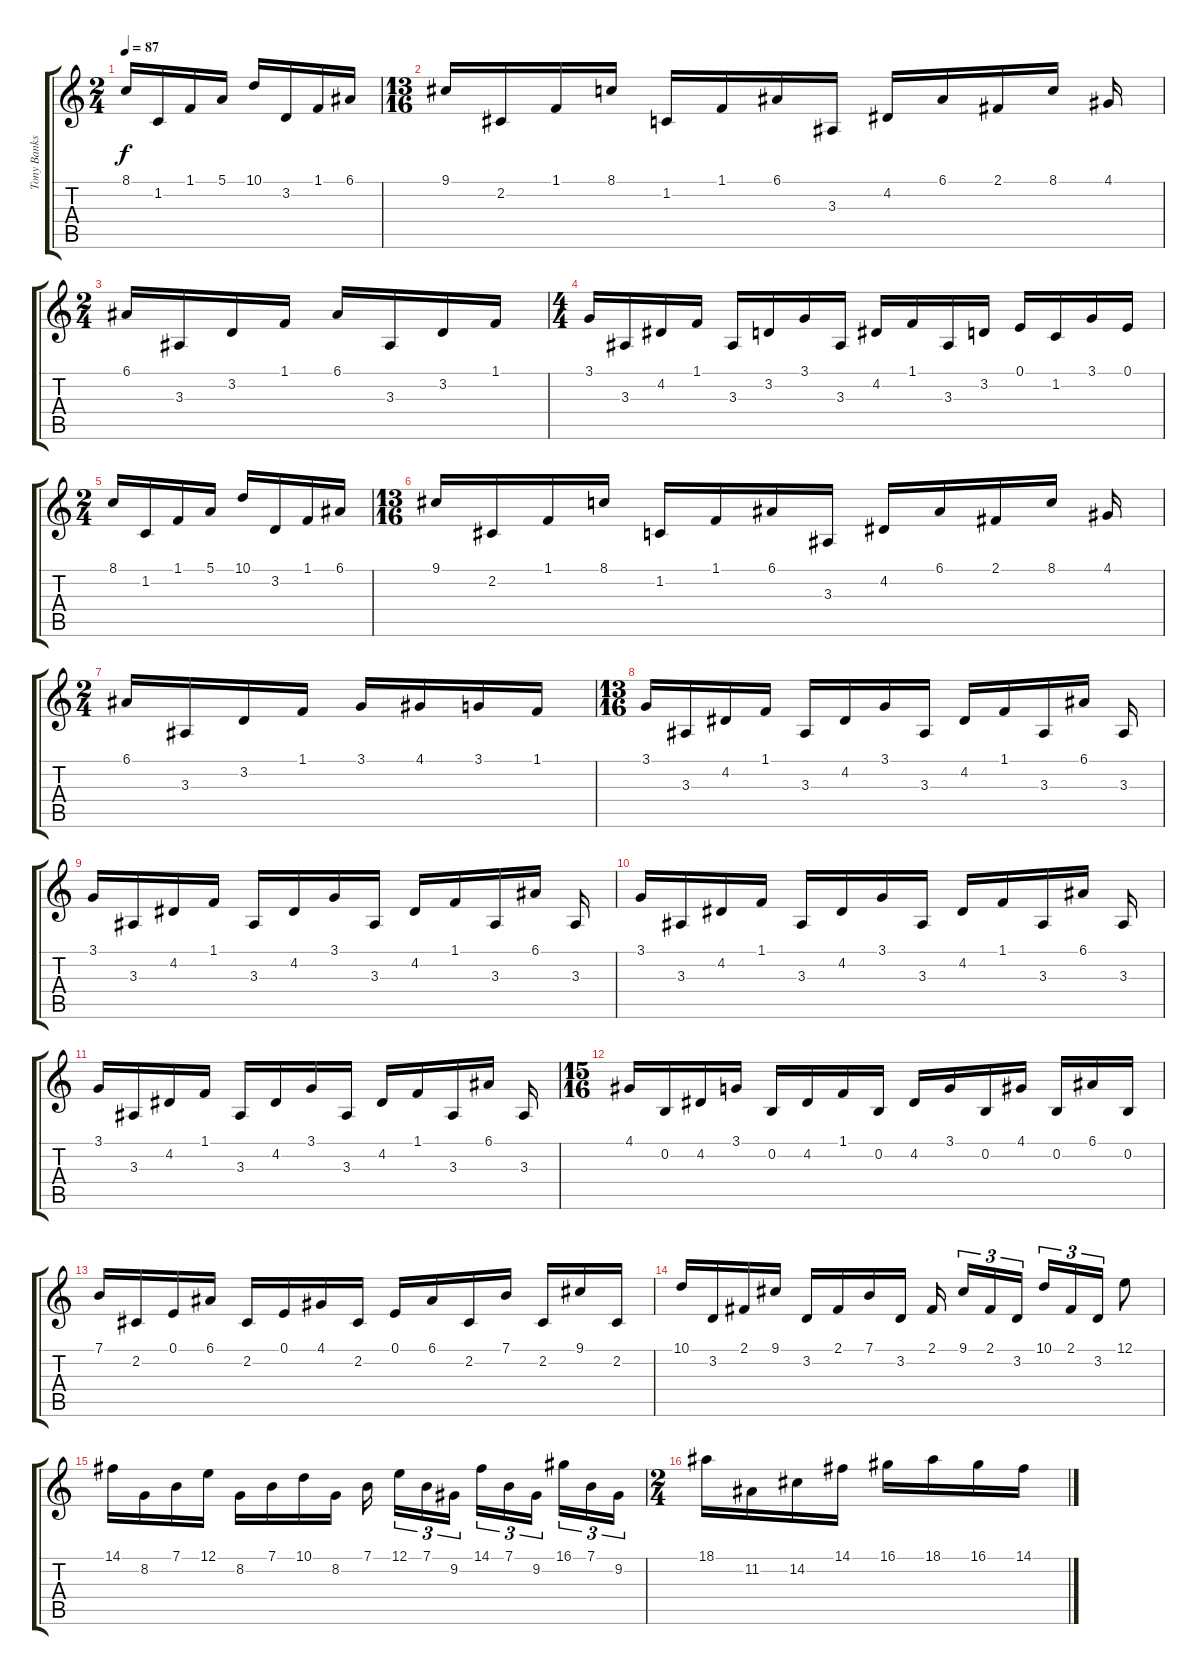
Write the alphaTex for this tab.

\track ("Tony Banks (organ solo)" "Tony Banks") {instrument synthbrass2}
\staff {score tabs}
\tuning (E4 B3 G3 D3 A2 E2) {hide}
\ts (2 4)
\tempo 87
\clef g2
\ks c
8.1.16{dy f} 1.2.16 1.1.16 5.1.16 10.1.16 3.2.16 1.1.16 6.1.16 |
\ts (13 16)
9.1.16 2.2.16 1.1.16 8.1.16 1.2.16 1.1.16 6.1.16 3.3.16 4.2.16 6.1.16 2.1.16 8.1.16 4.1.16 |
\ts (2 4)
6.1.16 3.3.16 3.2.16 1.1.16 6.1.16 3.3.16 3.2.16 1.1.16 |
\ts (4 4)
3.1.16 3.3.16 4.2.16 1.1.16 3.3.16 3.2.16 3.1.16 3.3.16 4.2.16 1.1.16 3.3.16 3.2.16 0.1.16 1.2.16 3.1.16 0.1.16 |
\ts (2 4)
8.1.16 1.2.16 1.1.16 5.1.16 10.1.16 3.2.16 1.1.16 6.1.16 |
\ts (13 16)
9.1.16 2.2.16 1.1.16 8.1.16 1.2.16 1.1.16 6.1.16 3.3.16 4.2.16 6.1.16 2.1.16 8.1.16 4.1.16 |
\ts (2 4)
6.1.16 3.3.16 3.2.16 1.1.16 3.1.16 4.1.16 3.1.16 1.1.16 |
\ts (13 16)
3.1.16 3.3.16 4.2.16 1.1.16 3.3.16 4.2.16 3.1.16 3.3.16 4.2.16 1.1.16 3.3.16 6.1.16 3.3.16 |
3.1.16 3.3.16 4.2.16 1.1.16 3.3.16 4.2.16 3.1.16 3.3.16 4.2.16 1.1.16 3.3.16 6.1.16 3.3.16 |
3.1.16 3.3.16 4.2.16 1.1.16 3.3.16 4.2.16 3.1.16 3.3.16 4.2.16 1.1.16 3.3.16 6.1.16 3.3.16 |
3.1.16 3.3.16 4.2.16 1.1.16 3.3.16 4.2.16 3.1.16 3.3.16 4.2.16 1.1.16 3.3.16 6.1.16 3.3.16 |
\ts (15 16)
4.1.16 0.2.16 4.2.16 3.1.16 0.2.16 4.2.16 1.1.16 0.2.16 4.2.16 3.1.16 0.2.16 4.1.16 0.2.16 6.1.16 0.2.16 |
7.1.16 2.2.16 0.1.16 6.1.16 2.2.16 0.1.16 4.1.16 2.2.16 0.1.16 6.1.16 2.2.16 7.1.16 2.2.16 9.1.16 2.2.16 |
10.1.16 3.2.16 2.1.16 9.1.16 3.2.16 2.1.16 7.1.16 3.2.16 2.1.16 9.1.16{tu (3 2)} 2.1.16{tu (3 2)} 3.2.16{tu (3 2)} 10.1.16{tu (3 2)} 2.1.16{tu (3 2)} 3.2.16{tu (3 2)} 12.1.8 |
14.1.16 8.2.16 7.1.16 12.1.16 8.2.16 7.1.16 10.1.16 8.2.16 7.1.16 12.1.16{tu (3 2)} 7.1.16{tu (3 2)} 9.2.16{tu (3 2)} 14.1.16{tu (3 2)} 7.1.16{tu (3 2)} 9.2.16{tu (3 2)} 16.1.16{tu (3 2)} 7.1.16{tu (3 2)} 9.2.16{tu (3 2)} |
\ts (2 4)
18.1.16 11.2.16 14.2.16 14.1.16 16.1.16 18.1.16 16.1.16 14.1.16
